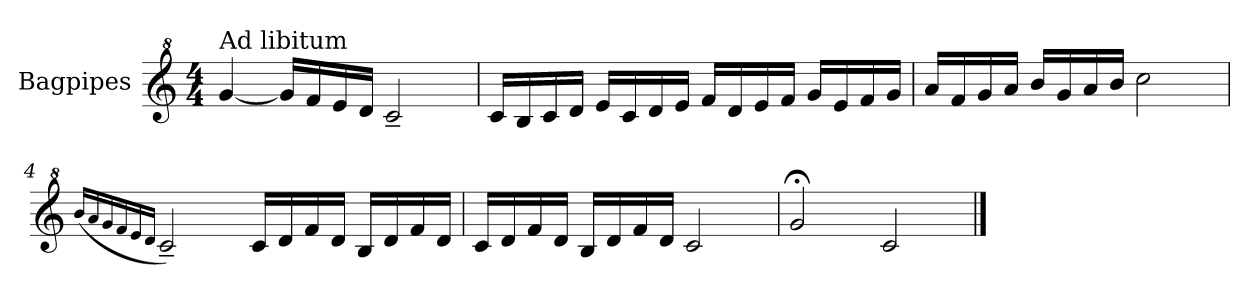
**kern
*part1
*staff1
*I"Bagpipes
*I'Bag
*clefG^2
*k[]
*C:
*M4/4
=1
!LO:TX:a:t=Ad libitum
[4gg/
16gg/LL]
16ff/
16ee/
16dd/JJ
2cc~/
=2
16cc/LL
16b/
16cc/
16dd/JJ
16ee/LL
16cc/
16dd/
16ee/JJ
16ff/LL
16dd/
16ee/
16ff/JJ
16gg/LL
16ee/
16ff/
16gg/JJ
=3
16aa/LL
16ff/
16gg/
16aa/JJ
16bb/LL
16gg/
16aa/
16bb/JJ
2ccc\
!!LO:LB:g=z
=4
(16qbb/LL
16qaa/
16qgg/
16qff/
16qee/
16qdd/JJ
2cc~/)
16cc/LL
16dd/
16ff/
16dd/JJ
16b/LL
16dd/
16ff/
16dd/JJ
=5
16cc/LL
16dd/
16ff/
16dd/JJ
16b/LL
16dd/
16ff/
16dd/JJ
2cc/
=6
2gg;</
2cc/
==
*-
